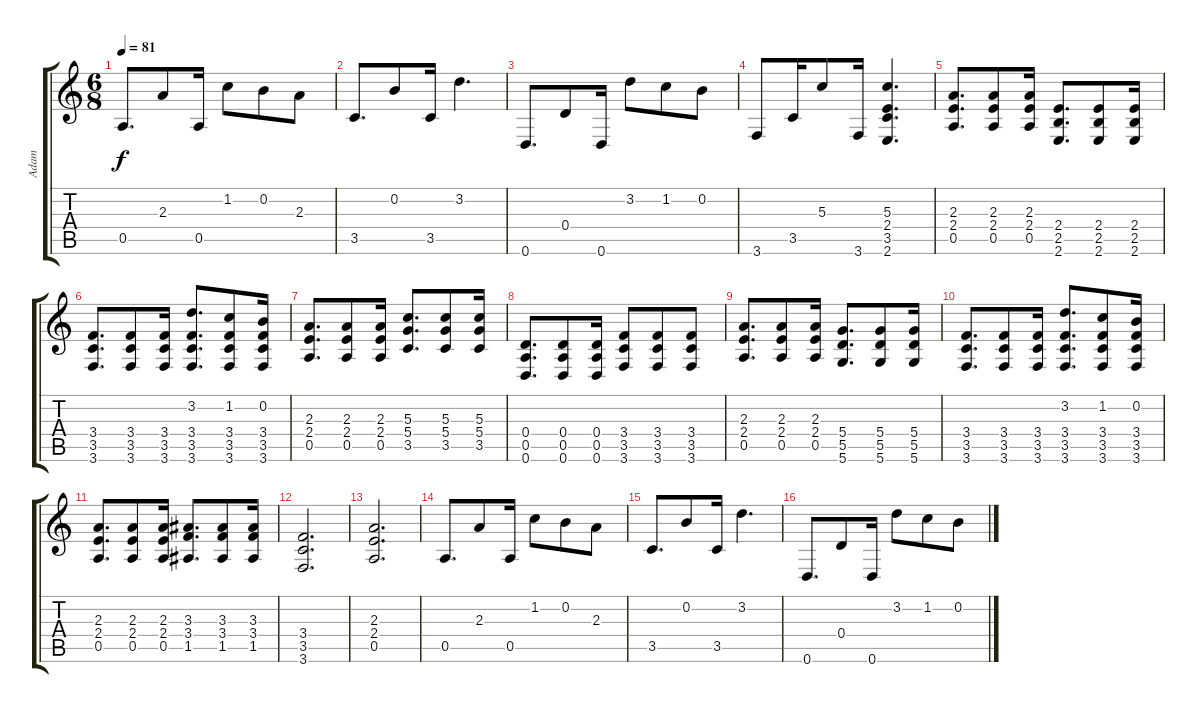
\track ("Adam" "Adam") {instrument electricguitarjazz}
\staff {score tabs}
\tuning (E4 B3 G3 D3 A2 D2) {hide}
\ts (6 8)
\tempo 81
\clef g2
\ks c
0.5.8{d dy f} 2.3.8 0.5.16 1.2.8 0.2.8 2.3.8 |
3.5.8{d} 0.2.8 3.5.16 3.2.4{d} |
0.6.8{d} 0.4.8 0.6.16 3.2.8 1.2.8 0.2.8 |
3.6.8 3.5.16 5.3.8 3.6.16 (5.3 2.4 3.5 2.6).4{d} |
(2.3 2.4 0.5).8{d} (2.3 2.4 0.5).8 (2.3 2.4 0.5).16 (2.4 2.5 2.6).8{d} (2.4 2.5 2.6).8 (2.4 2.5 2.6).16 |
(3.4 3.5 3.6).8{d} (3.4 3.5 3.6).8 (3.4 3.5 3.6).16 (3.2 3.4 3.5 3.6).8{d} (1.2 3.4 3.5 3.6).8 (0.2 3.4 3.5 3.6).16 |
(2.3 2.4 0.5).8{d} (2.3 2.4 0.5).8 (2.3 2.4 0.5).16 (5.3 5.4 3.5).8{d} (5.3 5.4 3.5).8 (5.3 5.4 3.5).16 |
(0.4 0.5 0.6).8{d} (0.4 0.5 0.6).8 (0.4 0.5 0.6).16 (3.4 3.5 3.6).8 (3.4 3.5 3.6).8 (3.4 3.5 3.6).8 |
(2.3 2.4 0.5).8{d} (2.3 2.4 0.5).8 (2.3 2.4 0.5).16 (5.4 5.5 5.6).8{d} (5.4 5.5 5.6).8 (5.4 5.5 5.6).16 |
(3.4 3.5 3.6).8{d} (3.4 3.5 3.6).8 (3.4 3.5 3.6).16 (3.2 3.4 3.5 3.6).8{d} (1.2 3.4 3.5 3.6).8 (0.2 3.4 3.5 3.6).16 |
(2.3 2.4 0.5).8{d} (2.3 2.4 0.5).8 (2.3 2.4 0.5).16 (3.3 3.4 1.5).8{d} (3.3 3.4 1.5).8 (3.3 3.4 1.5).16 |
(3.4 3.5 3.6).2{d} |
(2.3 2.4 0.5).2{d} |
0.5.8{d} 2.3.8 0.5.16 1.2.8 0.2.8 2.3.8 |
3.5.8{d} 0.2.8 3.5.16 3.2.4{d} |
0.6.8{d} 0.4.8 0.6.16 3.2.8 1.2.8 0.2.8
